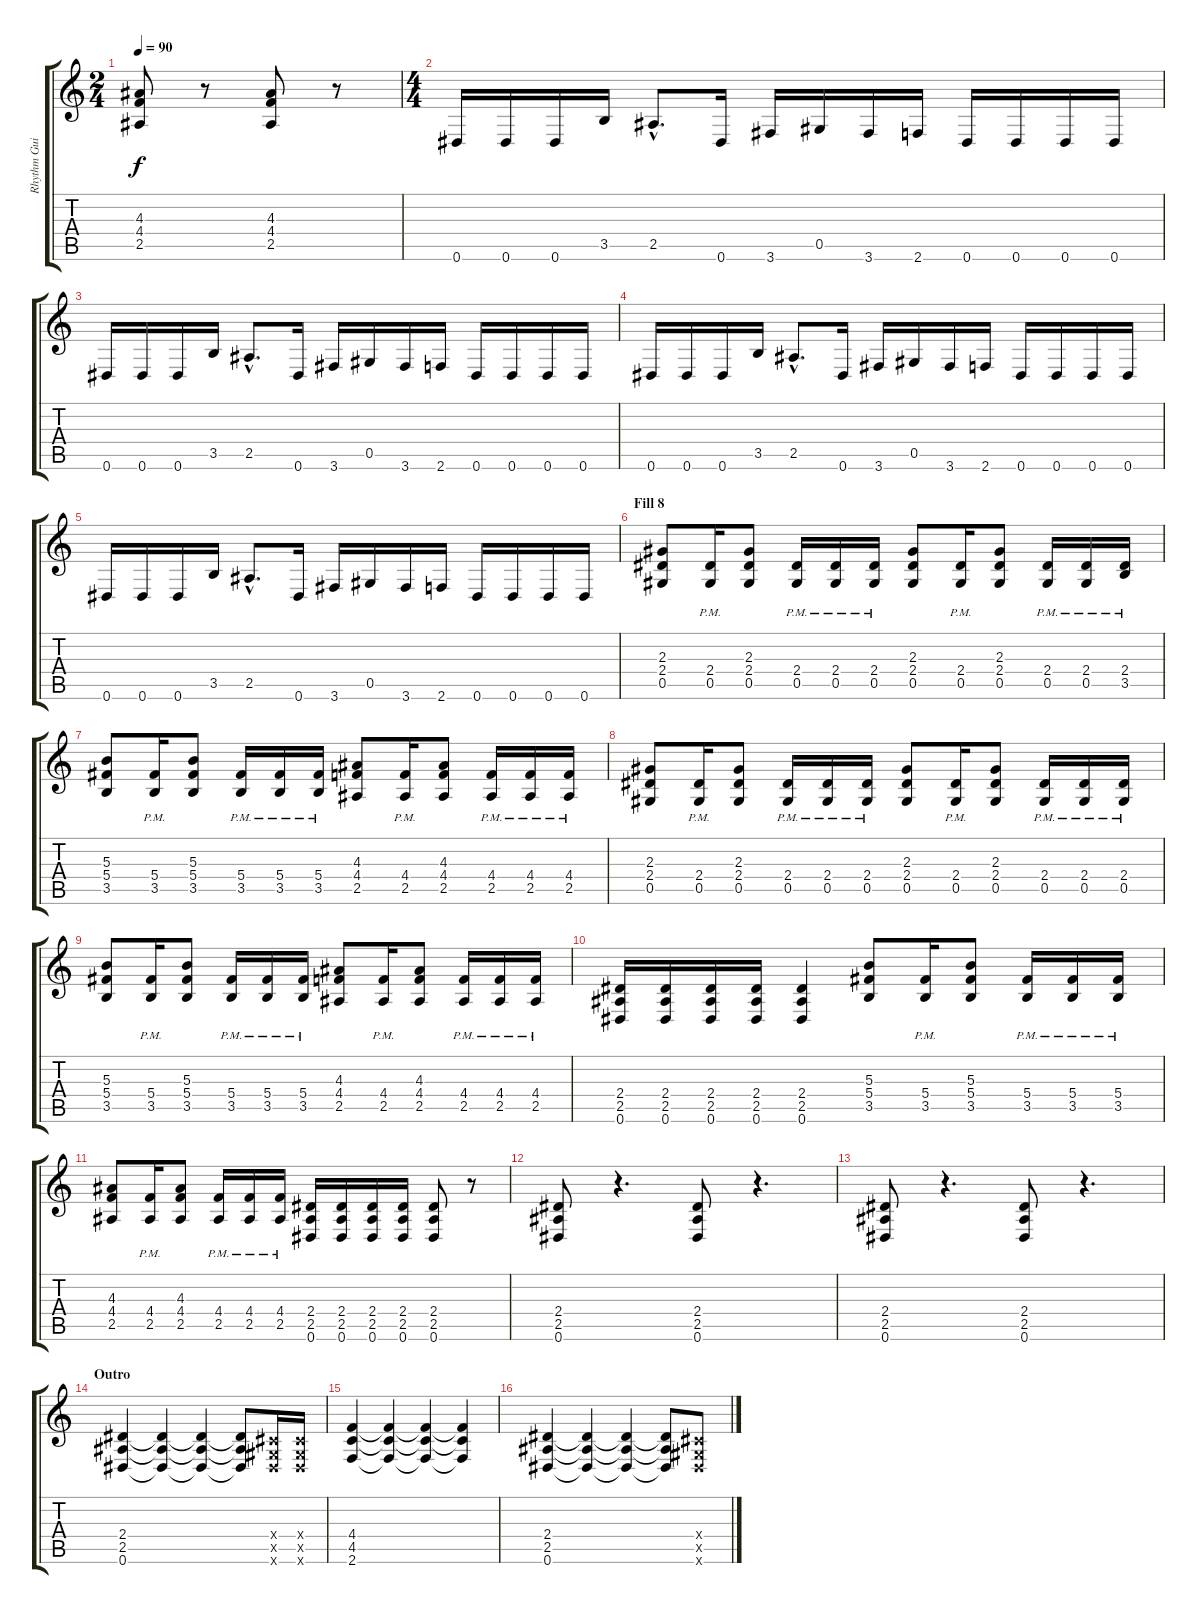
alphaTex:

\track ("Rhythm Guitar" "Rhythm Gui") {instrument overdrivenguitar}
\staff {score tabs}
\tuning (Eb4 Bb3 Gb3 Db3 Ab2 Eb2) {hide}
\ts (2 4)
\tempo 90
\clef g2
\ks c
(4.3 4.4 2.5).8{dy f} r.8 (4.3 4.4 2.5).8 r.8 |
\ts (4 4)
0.6.16 0.6.16 0.6.16 3.5.16 2.5{hac}.8{d} 0.6.16 3.6.16 0.5.16 3.6.16 2.6.16 0.6.16 0.6.16 0.6.16 0.6.16 |
0.6.16 0.6.16 0.6.16 3.5.16 2.5{hac}.8{d} 0.6.16 3.6.16 0.5.16 3.6.16 2.6.16 0.6.16 0.6.16 0.6.16 0.6.16 |
0.6.16 0.6.16 0.6.16 3.5.16 2.5{hac}.8{d} 0.6.16 3.6.16 0.5.16 3.6.16 2.6.16 0.6.16 0.6.16 0.6.16 0.6.16 |
0.6.16 0.6.16 0.6.16 3.5.16 2.5{hac}.8{d} 0.6.16 3.6.16 0.5.16 3.6.16 2.6.16 0.6.16 0.6.16 0.6.16 0.6.16 |
\section ("" "Fill 8")
(2.3 2.4 0.5).8 (2.4{pm} 0.5{pm}).16 (2.3 2.4 0.5).8 (2.4{pm} 0.5{pm}).16 (2.4{pm} 0.5{pm}).16 (2.4{pm} 0.5{pm}).16 (2.3 2.4 0.5).8 (2.4{pm} 0.5{pm}).16 (2.3 2.4 0.5).8 (2.4{pm} 0.5{pm}).16 (2.4{pm} 0.5{pm}).16 (2.4{pm} 3.5{pm}).16 |
(5.3 5.4 3.5).8 (5.4{pm} 3.5{pm}).16 (5.3 5.4 3.5).8 (5.4{pm} 3.5{pm}).16 (5.4{pm} 3.5{pm}).16 (5.4{pm} 3.5{pm}).16 (4.3 4.4 2.5).8 (4.4{pm} 2.5{pm}).16 (4.3 4.4 2.5).8 (4.4{pm} 2.5{pm}).16 (4.4{pm} 2.5{pm}).16 (4.4{pm} 2.5{pm}).16 |
(2.3 2.4 0.5).8 (2.4{pm} 0.5{pm}).16 (2.3 2.4 0.5).8 (2.4{pm} 0.5{pm}).16 (2.4{pm} 0.5{pm}).16 (2.4{pm} 0.5{pm}).16 (2.3 2.4 0.5).8 (2.4{pm} 0.5{pm}).16 (2.3 2.4 0.5).8 (2.4{pm} 0.5{pm}).16 (2.4{pm} 0.5{pm}).16 (2.4{pm} 0.5{pm}).16 |
(5.3 5.4 3.5).8 (5.4{pm} 3.5{pm}).16 (5.3 5.4 3.5).8 (5.4{pm} 3.5{pm}).16 (5.4{pm} 3.5{pm}).16 (5.4{pm} 3.5{pm}).16 (4.3 4.4 2.5).8 (4.4{pm} 2.5{pm}).16 (4.3 4.4 2.5).8 (4.4{pm} 2.5{pm}).16 (4.4{pm} 2.5{pm}).16 (4.4{pm} 2.5{pm}).16 |
(2.4 2.5 0.6).16 (2.4 2.5 0.6).16 (2.4 2.5 0.6).16 (2.4 2.5 0.6).16 (2.4 2.5 0.6).4 (5.3 5.4 3.5).8 (5.4{pm} 3.5{pm}).16 (5.3 5.4 3.5).8 (5.4{pm} 3.5{pm}).16 (5.4{pm} 3.5{pm}).16 (5.4{pm} 3.5{pm}).16 |
(4.3 4.4 2.5).8 (4.4{pm} 2.5{pm}).16 (4.3 4.4 2.5).8 (4.4{pm} 2.5{pm}).16 (4.4{pm} 2.5{pm}).16 (4.4{pm} 2.5{pm}).16 (2.4 2.5 0.6).16 (2.4 2.5 0.6).16 (2.4 2.5 0.6).16 (2.4 2.5 0.6).16 (2.4 2.5 0.6).8 r.8 |
(2.4 2.5 0.6).8 r.4{d} (2.4 2.5 0.6).8 r.4{d} |
(2.4 2.5 0.6).8 r.4{d} (2.4 2.5 0.6).8 r.4{d} |
\section ("" "Outro")
(2.4 2.5 0.6).4 (2.4{t} 2.5{t} 0.6{t}).4 (2.4{t} 2.5{t} 0.6{t}).4 (2.4{t} 2.5{t} 0.6{t}).8 (0.4{x} 0.5{x} 0.6{x}).16 (0.4{x} 0.5{x} 0.6{x}).16 |
(4.4 4.5 2.6).4 (4.4{t} 4.5{t} 2.6{t}).4 (4.4{t} 4.5{t} 2.6{t}).4 (4.4{t} 4.5{t} 2.6{t}).4 |
(2.4 2.5 0.6).4 (2.4{t} 2.5{t} 0.6{t}).4 (2.4{t} 2.5{t} 0.6{t}).4 (2.4{t} 2.5{t} 0.6{t}).8 (0.4{x} 0.5{x} 0.6{x}).8
